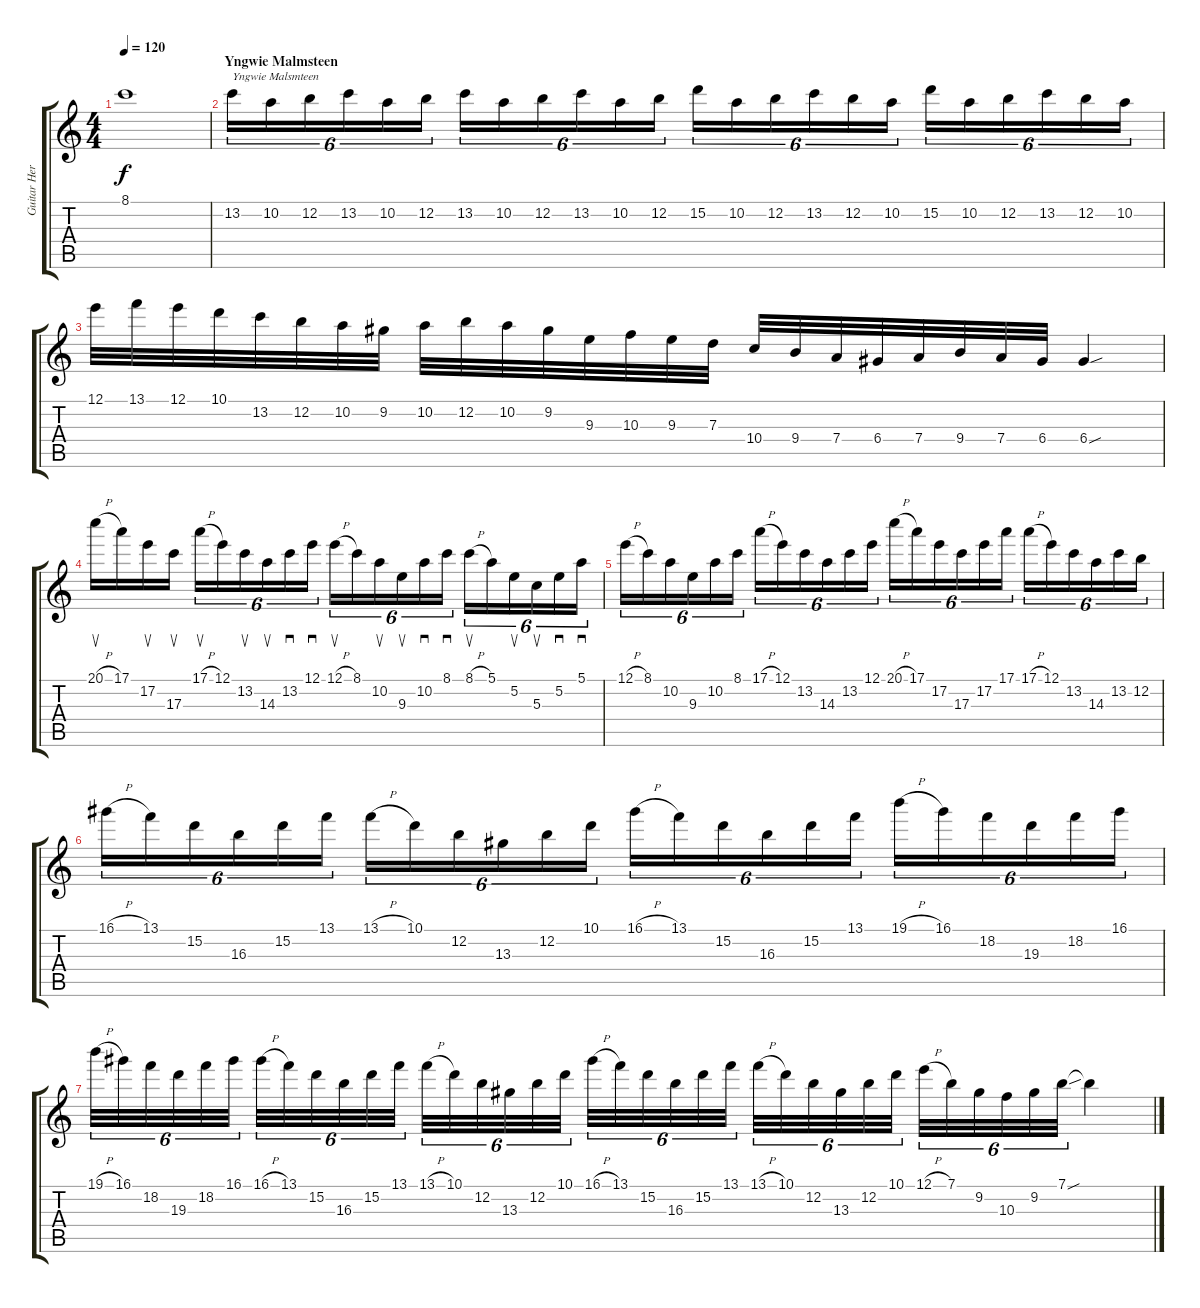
\track ("Guitar Heros" "Guitar Her") {instrument overdrivenguitar}
\staff {score tabs}
\tuning (E4 B3 G3 D3 A2 E2) {hide}
\ts (4 4)
\tempo 120
\clef g2
\ks c
8.1{t}.1{dy f} |
\section ("" "Yngwie Malmsteen")
13.2.16{tu (6 4) txt "Yngwie Malsmteen"} 10.2.16{tu (6 4)} 12.2.16{tu (6 4)} 13.2.16{tu (6 4)} 10.2.16{tu (6 4)} 12.2.16{tu (6 4)} 13.2.16{tu (6 4)} 10.2.16{tu (6 4)} 12.2.16{tu (6 4)} 13.2.16{tu (6 4)} 10.2.16{tu (6 4)} 12.2.16{tu (6 4)} 15.2.16{tu (6 4)} 10.2.16{tu (6 4)} 12.2.16{tu (6 4)} 13.2.16{tu (6 4)} 12.2.16{tu (6 4)} 10.2.16{tu (6 4)} 15.2.16{tu (6 4)} 10.2.16{tu (6 4)} 12.2.16{tu (6 4)} 13.2.16{tu (6 4)} 12.2.16{tu (6 4)} 10.2.16{tu (6 4)} |
12.1.32 13.1.32 12.1.32 10.1.32 13.2.32 12.2.32 10.2.32 9.2.32 10.2.32 12.2.32 10.2.32 9.2.32 9.3.32 10.3.32 9.3.32 7.3.32 10.4.32 9.4.32 7.4.32 6.4.32 7.4.32 9.4.32 7.4.32 6.4.32 6.4{sou}.4 |
20.1{h}.16{su} 17.1.16 17.2.16{su} 17.3.16{su} 17.1{h}.16{su tu (6 4)} 12.1.16{tu (6 4)} 13.2.16{su tu (6 4)} 14.3.16{su tu (6 4)} 13.2.16{sd tu (6 4)} 12.1.16{sd tu (6 4)} 12.1{h}.16{su tu (6 4)} 8.1.16{tu (6 4)} 10.2.16{su tu (6 4)} 9.3.16{su tu (6 4)} 10.2.16{sd tu (6 4)} 8.1.16{sd tu (6 4)} 8.1{h}.16{su tu (6 4)} 5.1.16{tu (6 4)} 5.2.16{su tu (6 4)} 5.3.16{su tu (6 4)} 5.2.16{sd tu (6 4)} 5.1.16{sd tu (6 4)} |
12.1{h}.16{tu (6 4)} 8.1.16{tu (6 4)} 10.2.16{tu (6 4)} 9.3.16{tu (6 4)} 10.2.16{tu (6 4)} 8.1.16{tu (6 4)} 17.1{h}.16{tu (6 4)} 12.1.16{tu (6 4)} 13.2.16{tu (6 4)} 14.3.16{tu (6 4)} 13.2.16{tu (6 4)} 12.1.16{tu (6 4)} 20.1{h}.16{tu (6 4)} 17.1.16{tu (6 4)} 17.2.16{tu (6 4)} 17.3.16{tu (6 4)} 17.2.16{tu (6 4)} 17.1.16{tu (6 4)} 17.1{h}.16{tu (6 4)} 12.1.16{tu (6 4)} 13.2.16{tu (6 4)} 14.3.16{tu (6 4)} 13.2.16{tu (6 4)} 12.2.16{tu (6 4)} |
16.1{h}.16{tu (6 4)} 13.1.16{tu (6 4)} 15.2.16{tu (6 4)} 16.3.16{tu (6 4)} 15.2.16{tu (6 4)} 13.1.16{tu (6 4)} 13.1{h}.16{tu (6 4)} 10.1.16{tu (6 4)} 12.2.16{tu (6 4)} 13.3.16{tu (6 4)} 12.2.16{tu (6 4)} 10.1.16{tu (6 4)} 16.1{h}.16{tu (6 4)} 13.1.16{tu (6 4)} 15.2.16{tu (6 4)} 16.3.16{tu (6 4)} 15.2.16{tu (6 4)} 13.1.16{tu (6 4)} 19.1{h}.16{tu (6 4)} 16.1.16{tu (6 4)} 18.2.16{tu (6 4)} 19.3.16{tu (6 4)} 18.2.16{tu (6 4)} 16.1.16{tu (6 4)} |
19.1{h}.32{tu (6 4)} 16.1.32{tu (6 4)} 18.2.32{tu (6 4)} 19.3.32{tu (6 4)} 18.2.32{tu (6 4)} 16.1.32{tu (6 4)} 16.1{h}.32{tu (6 4)} 13.1.32{tu (6 4)} 15.2.32{tu (6 4)} 16.3.32{tu (6 4)} 15.2.32{tu (6 4)} 13.1.32{tu (6 4)} 13.1{h}.32{tu (6 4)} 10.1.32{tu (6 4)} 12.2.32{tu (6 4)} 13.3.32{tu (6 4)} 12.2.32{tu (6 4)} 10.1.32{tu (6 4)} 16.1{h}.32{tu (6 4)} 13.1.32{tu (6 4)} 15.2.32{tu (6 4)} 16.3.32{tu (6 4)} 15.2.32{tu (6 4)} 13.1.32{tu (6 4)} 13.1{h}.32{tu (6 4)} 10.1.32{tu (6 4)} 12.2.32{tu (6 4)} 13.3.32{tu (6 4)} 12.2.32{tu (6 4)} 10.1.32{tu (6 4)} 12.1{h}.32{tu (6 4)} 7.1.32{tu (6 4)} 9.2.32{tu (6 4)} 10.3.32{tu (6 4)} 9.2.32{tu (6 4)} 7.1{sou}.32{tu (6 4)} 7.1{t}.4
